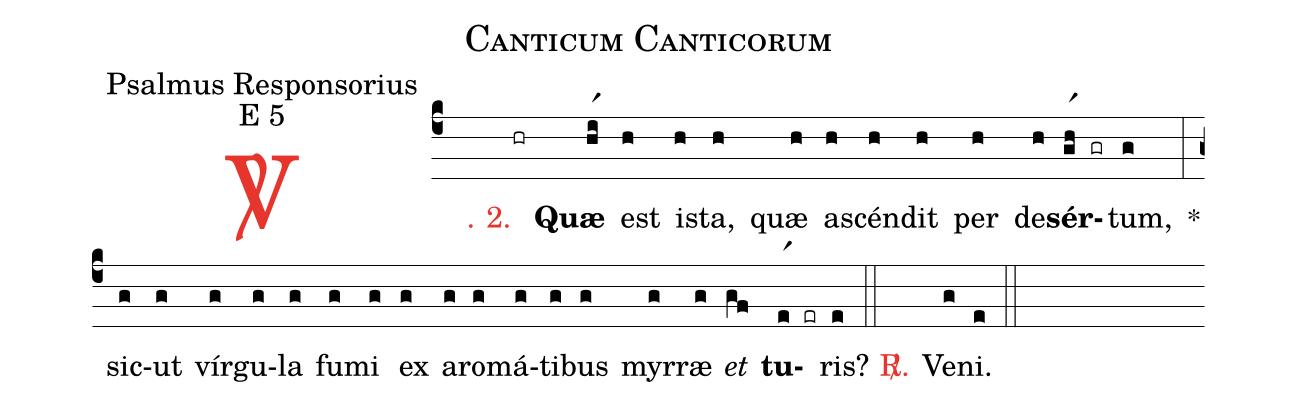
name: Canticum Canticorum;
office-part: Psalmus Responsorius;
mode: E 5;
%%
(c4)

<c><sp>V/</sp>. 2.</c>() (hr)<b>Quæ</b>(hr1i) est(h) i(h)sta,(h) quæ(h) a(h)scén(h)dit(h) per(h) de(h)<b>sér</b>(gr1h gr)tum,(g) *(:) sic(g)ut(g) vír(g)gu(g)la(g) fu(g)mi(g) ex(g) a(g)ro(g)má(g)ti(g)bus(g) myr(g)ræ(g) <i>et</i>(gf) <b>tu</b>(er1 er)ris?(e)

(::)

<nlba><c><sp>R/</sp>.</c>() Ve</nlba>(g)ni.(e)

(::)
